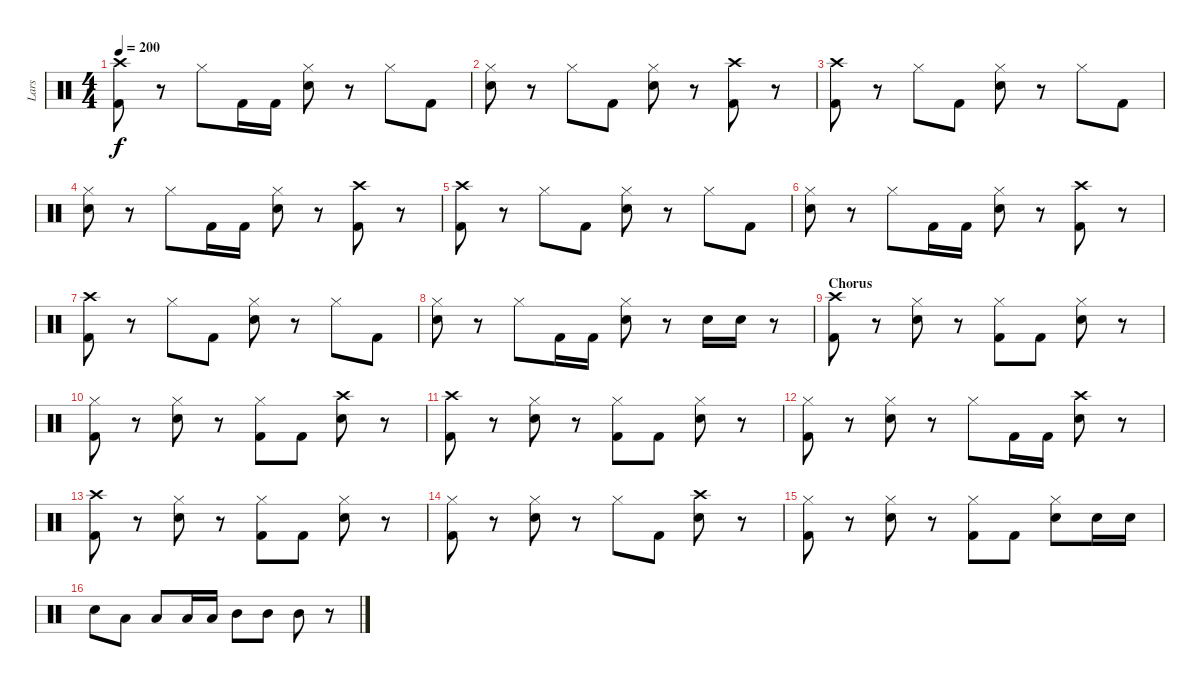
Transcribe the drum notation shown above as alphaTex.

\track ("Lars" "Lars") {instrument percussion}
\staff {score}
\articulation defaults
\ts (4 4)
\tempo 200
\clef neutral
\ks c
("Kick (hit) 2" "Crash high (hit)").8{dy f} r.8 "Hi-Hat (closed)".8 "Kick (hit) 2".16 "Kick (hit) 2".16 ("Hi-Hat (closed)" "Snare (hit) 2").8 r.8 "Hi-Hat (closed)".8 "Kick (hit) 2".8 |
("Hi-Hat (closed)" "Snare (hit) 2").8 r.8 "Hi-Hat (closed)".8 "Kick (hit) 2".8 ("Snare (hit) 2" "Hi-Hat (closed)").8 r.8 ("Crash high (hit)" "Kick (hit) 2").8 r.8 |
("Kick (hit) 2" "Crash high (hit)").8 r.8 "Hi-Hat (closed)".8 "Kick (hit) 2".8 ("Snare (hit) 2" "Hi-Hat (closed)").8 r.8 "Hi-Hat (closed)".8 "Kick (hit) 2".8 |
("Hi-Hat (closed)" "Snare (hit) 2").8 r.8 "Hi-Hat (closed)".8 "Kick (hit) 2".16 "Kick (hit) 2".16 ("Snare (hit) 2" "Hi-Hat (closed)").8 r.8 ("Crash high (hit)" "Kick (hit) 2").8 r.8 |
("Kick (hit) 2" "Crash high (hit)").8 r.8 "Hi-Hat (closed)".8 "Kick (hit) 2".8 ("Snare (hit) 2" "Hi-Hat (closed)").8 r.8 "Hi-Hat (closed)".8 "Kick (hit) 2".8 |
("Hi-Hat (closed)" "Snare (hit) 2").8 r.8 "Hi-Hat (closed)".8 "Kick (hit) 2".16 "Kick (hit) 2".16 ("Snare (hit) 2" "Hi-Hat (closed)").8 r.8 ("Crash high (hit)" "Kick (hit) 2").8 r.8 |
("Kick (hit) 2" "Crash high (hit)").8 r.8 "Hi-Hat (closed)".8 "Kick (hit) 2".8 ("Snare (hit) 2" "Hi-Hat (closed)").8 r.8 "Hi-Hat (closed)".8 "Kick (hit) 2".8 |
("Hi-Hat (closed)" "Snare (hit) 2").8 r.8 "Hi-Hat (closed)".8 "Kick (hit) 2".16 "Kick (hit) 2".16 ("Snare (hit) 2" "Hi-Hat (closed)").8 r.8 "Snare (hit) 2".16 "Snare (hit) 2".16 r.8 |
\section ("" "Chorus")
("Kick (hit) 2" "Crash high (hit)").8 r.8 ("Hi-Hat (closed)" "Snare (hit) 2").8 r.8 ("Hi-Hat (closed)" "Kick (hit) 2").8 "Kick (hit) 2".8 ("Snare (hit) 2" "Hi-Hat (closed)").8 r.8 |
("Kick (hit) 2" "Hi-Hat (closed)").8 r.8 ("Snare (hit) 2" "Hi-Hat (closed)").8 r.8 ("Kick (hit) 2" "Hi-Hat (closed)").8 "Kick (hit) 2".8 ("Crash high (hit)" "Snare (hit) 2").8 r.8 |
("Kick (hit) 2" "Crash high (hit)").8 r.8 ("Hi-Hat (closed)" "Snare (hit) 2").8 r.8 ("Kick (hit) 2" "Hi-Hat (closed)").8 "Kick (hit) 2".8 ("Hi-Hat (closed)" "Snare (hit) 2").8 r.8 |
("Kick (hit) 2" "Hi-Hat (closed)").8 r.8 ("Snare (hit) 2" "Hi-Hat (closed)").8 r.8 "Hi-Hat (closed)".8 "Kick (hit) 2".16 "Kick (hit) 2".16 ("Crash high (hit)" "Snare (hit) 2").8 r.8 |
("Kick (hit) 2" "Crash high (hit)").8 r.8 ("Hi-Hat (closed)" "Snare (hit) 2").8 r.8 ("Hi-Hat (closed)" "Kick (hit) 2").8 "Kick (hit) 2".8 ("Snare (hit) 2" "Hi-Hat (closed)").8 r.8 |
("Kick (hit) 2" "Hi-Hat (closed)").8 r.8 ("Snare (hit) 2" "Hi-Hat (closed)").8 r.8 "Hi-Hat (closed)".8 "Kick (hit) 2".8 ("Crash high (hit)" "Snare (hit) 2").8 r.8 |
("Kick (hit) 2" "Hi-Hat (closed)").8 r.8 ("Snare (hit) 2" "Hi-Hat (closed)").8 r.8 ("Kick (hit) 2" "Hi-Hat (closed)").8 "Kick (hit) 2".8 ("Snare (hit) 2" "Hi-Hat (closed)").8 "Snare (hit) 2".16 "Snare (hit) 2".16 |
"Snare (hit) 2".8 "Low Tom (hit)".8 "Low Tom (hit)".8 "Low Tom (hit)".16 "Low Tom (hit)".16 "Mid Tom (hit)".8 "Mid Tom (hit)".8 "Mid Tom (hit)".8 r.8
